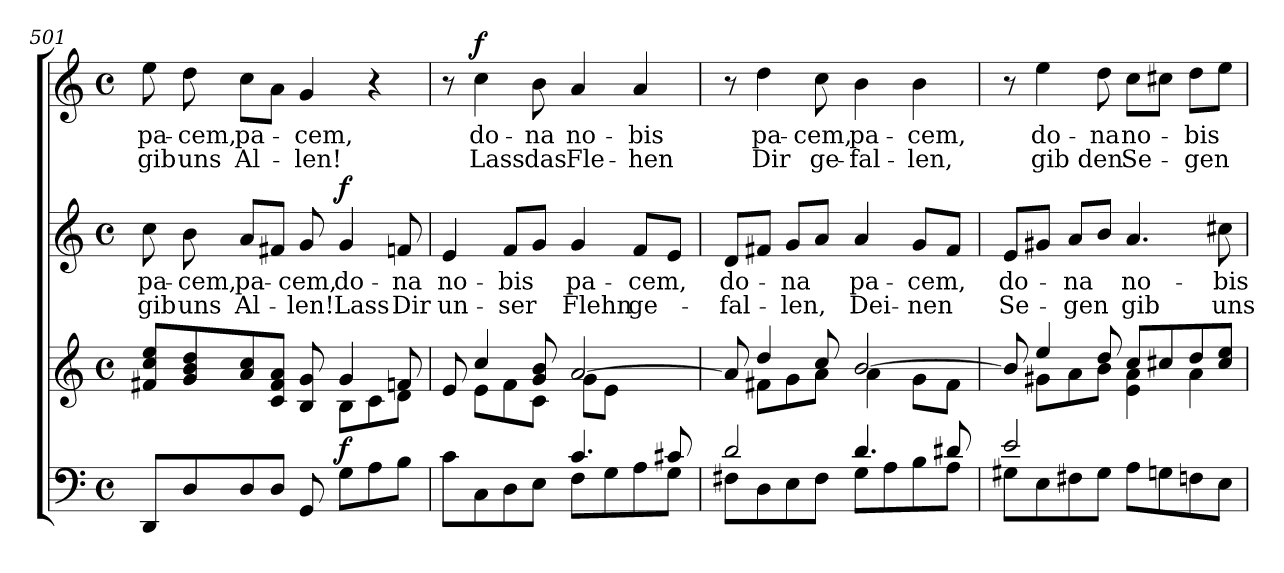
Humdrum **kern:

**kern	**kern	**dynam	**kern	**text	**text	**dynam	**kern	**text	**text	**dynam
*part3	*part3	*part3	*part2	*part2	*part2	*part2	*part1	*part1	*part1	*part1
*staff4	*staff3	*staff3/4	*staff2	*staff2	*staff2	*staff2	*staff1	*staff1	*staff1	*staff1
!!LO:PB:g=z
*clefF4	*clefG2	*	*clefG2	*	*	*	*clefG2	*	*	*
*k[]	*k[]	*	*k[]	*	*	*	*k[]	*	*	*
*C:	*C:	*	*C:	*	*	*	*C:	*	*	*
*M4/4	*M4/4	*	*M4/4	*	*	*	*M4/4	*	*	*
*met(c)	*met(c)	*	*met(c)	*	*	*	*met(c)	*	*	*
=501	=501	=501	=501	=501	=501	=501	=501	=501	=501	=501
*	*^	*	*	*	*	*	*	*	*	*
!	!	!	!	!	!LO:LY:b	!LO:LY:b	!	!	!LO:LY:b	!LO:LY:b	!
8DD/L	8f#X/ 8cc/ 8ee/L	2ryy	.	8cc\	pa-	gib	.	8ee\	pa-	gib	.
!	!	!	!	!	!LO:LY:b	!LO:LY:b	!	!	!LO:LY:b	!LO:LY:b	!
8D/	8g/ 8b/ 8dd/	.	.	8b\	-cem,	uns	.	8dd\	-cem,	uns	.
!	!	!	!	!	!LO:LY:b	!LO:LY:b	!	!	!LO:LY:b	!LO:LY:b	!
8D/	8a/ 8cc/	.	.	8a/L	pa-	Al-	.	8cc\L	pa-	Al-	.
8D/J	8c/ 8f#/ 8a/J	.	.	8f#X/J	.	.	.	8a\J	.	.	.
!	!	!	!	!	!LO:LY:b	!LO:LY:b	!	!	!LO:LY:b	!LO:LY:b	!
8GG/	8B/ 8g/	8ryy	.	8g/	-cem,	-len!	.	4g/	-cem,	-len!	.
!	!	!	!LO:DY:b	!	!LO:LY:b	!LO:LY:b	!LO:DY:a	!	!	!	!
8G\L	4g/	8B\L	f	4g/	do-	Lass	f	.	.	.	.
8A\	.	8c\	.	.	.	.	.	4r	.	.	.
!	!	!	!	!	!LO:LY:b	!LO:LY:b	!	!	!	!	!
8B\J	8fn/	8d\J	.	8fn/	-na	Dir	.	.	.	.	.
=502	=502	=502	=502	=502	=502	=502	=502	=502	=502	=502	=502
*^	*	*	*	*	*	*	*	*	*	*	*
!	!	!	!	!	!	!LO:LY:b	!LO:LY:b	!	!	!	!	!
2ryy	8c\L	8e/	8ryy	.	4e/	no-	un-	.	8r	.	.	.
!	!	!	!	!	!	!	!	!	!	!LO:LY:b	!LO:LY:b	!LO:DY:a
.	8C\	4cc/	8e\L	.	.	.	.	.	4cc\	do-	Lass	f
!	!	!	!	!	!	!LO:LY:b	!LO:LY:b	!	!	!	!	!
.	8D\	.	8f\	.	8f/L	-bis	-ser	.	.	.	.	.
!	!	!	!	!	!	!	!	!	!	!LO:LY:b	!LO:LY:b	!
.	8E\J	8g/ 8b/	8c\J	.	8g/J	.	.	.	8b\	-na	das	.
!	!	!	!	!	!	!LO:LY:b	!LO:LY:b	!	!	!LO:LY:b	!LO:LY:b	!
4.c/	8F\L	[>2a/	8g\L	.	4g/	pa-	Flehn	.	4a/	no-	Fle-	.
.	8G\	.	8e\J	.	.	.	.	.	.	.	.	.
!	!	!	!	!	!	!LO:LY:b	!LO:LY:b	!	!	!LO:LY:b	!LO:LY:b	!
.	8A\	.	4ryy	.	8f/L	-cem,	ge-	.	4a/	-bis	-hen	.
8c#X/	8G\J	.	.	.	8e/J	.	.	.	.	.	.	.
=503	=503	=503	=503	=503	=503	=503	=503	=503	=503	=503	=503	=503
!	!	!	!	!	!	!LO:LY:b	!LO:LY:b	!	!	!	!	!
2d/	8F#X\L	8a/]	8ryy	.	8d/L	do-	-fal-	.	8r	.	.	.
!	!	!	!	!	!	!	!	!	!	!LO:LY:b	!LO:LY:b	!
.	8D\	4dd/	8f#X\L	.	8f#X/J	.	.	.	4dd\	pa-	Dir	.
!	!	!	!	!	!	!LO:LY:b	!LO:LY:b	!	!	!	!	!
.	8E\	.	8g\	.	8g/L	-na	-len,	.	.	.	.	.
!	!	!	!	!	!	!	!	!	!	!LO:LY:b	!LO:LY:b	!
.	8F#\J	8cc/	8a\J	.	8a/J	.	.	.	8cc\	-cem,	ge-	.
!	!	!	!	!	!	!LO:LY:b	!LO:LY:b	!	!	!LO:LY:b	!LO:LY:b	!
4.d/	8G\L	[>2b/	4a\	.	4a/	pa-	Dei-	.	4b\	pa-	-fal-	.
.	8A\	.	.	.	.	.	.	.	.	.	.	.
!	!	!	!	!	!	!LO:LY:b	!LO:LY:b	!	!	!LO:LY:b	!LO:LY:b	!
.	8B\	.	8g\L	.	8g/L	-cem,	-nen	.	4b\	-cem,	-len,	.
8d#X/	8A\J	.	8f#\J	.	8f#/J	.	.	.	.	.	.	.
!!LO:LB:g=z
=504	=504	=504	=504	=504	=504	=504	=504	=504	=504	=504	=504	=504
!	!	!	!	!	!	!LO:LY:b	!LO:LY:b	!	!	!	!	!
2e/	8G#X\L	8b/]	8ryy	.	8e/L	do-	Se-	.	8r	.	.	.
!	!	!	!	!	!	!	!	!	!	!LO:LY:b	!LO:LY:b	!
.	8E\	4ee/	8g#X\L	.	8g#X/J	.	.	.	4ee\	do-	gib	.
!	!	!	!	!	!	!LO:LY:b	!LO:LY:b	!	!	!	!	!
.	8F#X\	.	8a\	.	8a/L	-na	-gen	.	.	.	.	.
!	!	!	!	!	!	!	!	!	!	!LO:LY:b	!LO:LY:b	!
.	8G#\J	8dd/	8b\J	.	8b/J	.	.	.	8dd\	-na	den	.
!	!	!	!	!	!	!LO:LY:b	!LO:LY:b	!	!	!LO:LY:b	!LO:LY:b	!
2ryy	8A\L	8cc/L	4e\ 4a\	.	4.a/	no-	gib	.	8cc\L	no-	Se-	.
.	8Gn\	8cc#X/	.	.	.	.	.	.	8cc#X\J	.	.	.
!	!	!	!	!	!	!	!	!	!	!LO:LY:b	!LO:LY:b	!
.	8Fn\	8dd/	4a\	.	.	.	.	.	8dd\L	-bis	-gen	.
!	!	!	!	!	!	!LO:LY:b	!LO:LY:b	!	!	!	!	!
.	8E\J	8cc#/ 8ee/J	.	.	8cc#X\	-bis	uns	.	8ee\J	.	.	.
*v	*v	*	*	*	*	*	*	*	*	*	*	*
*	*v	*v	*	*	*	*	*	*	*	*	*
=	=	=	=	=	=	=	=	=	=	=
*-	*-	*-	*-	*-	*-	*-	*-	*-	*-	*-
